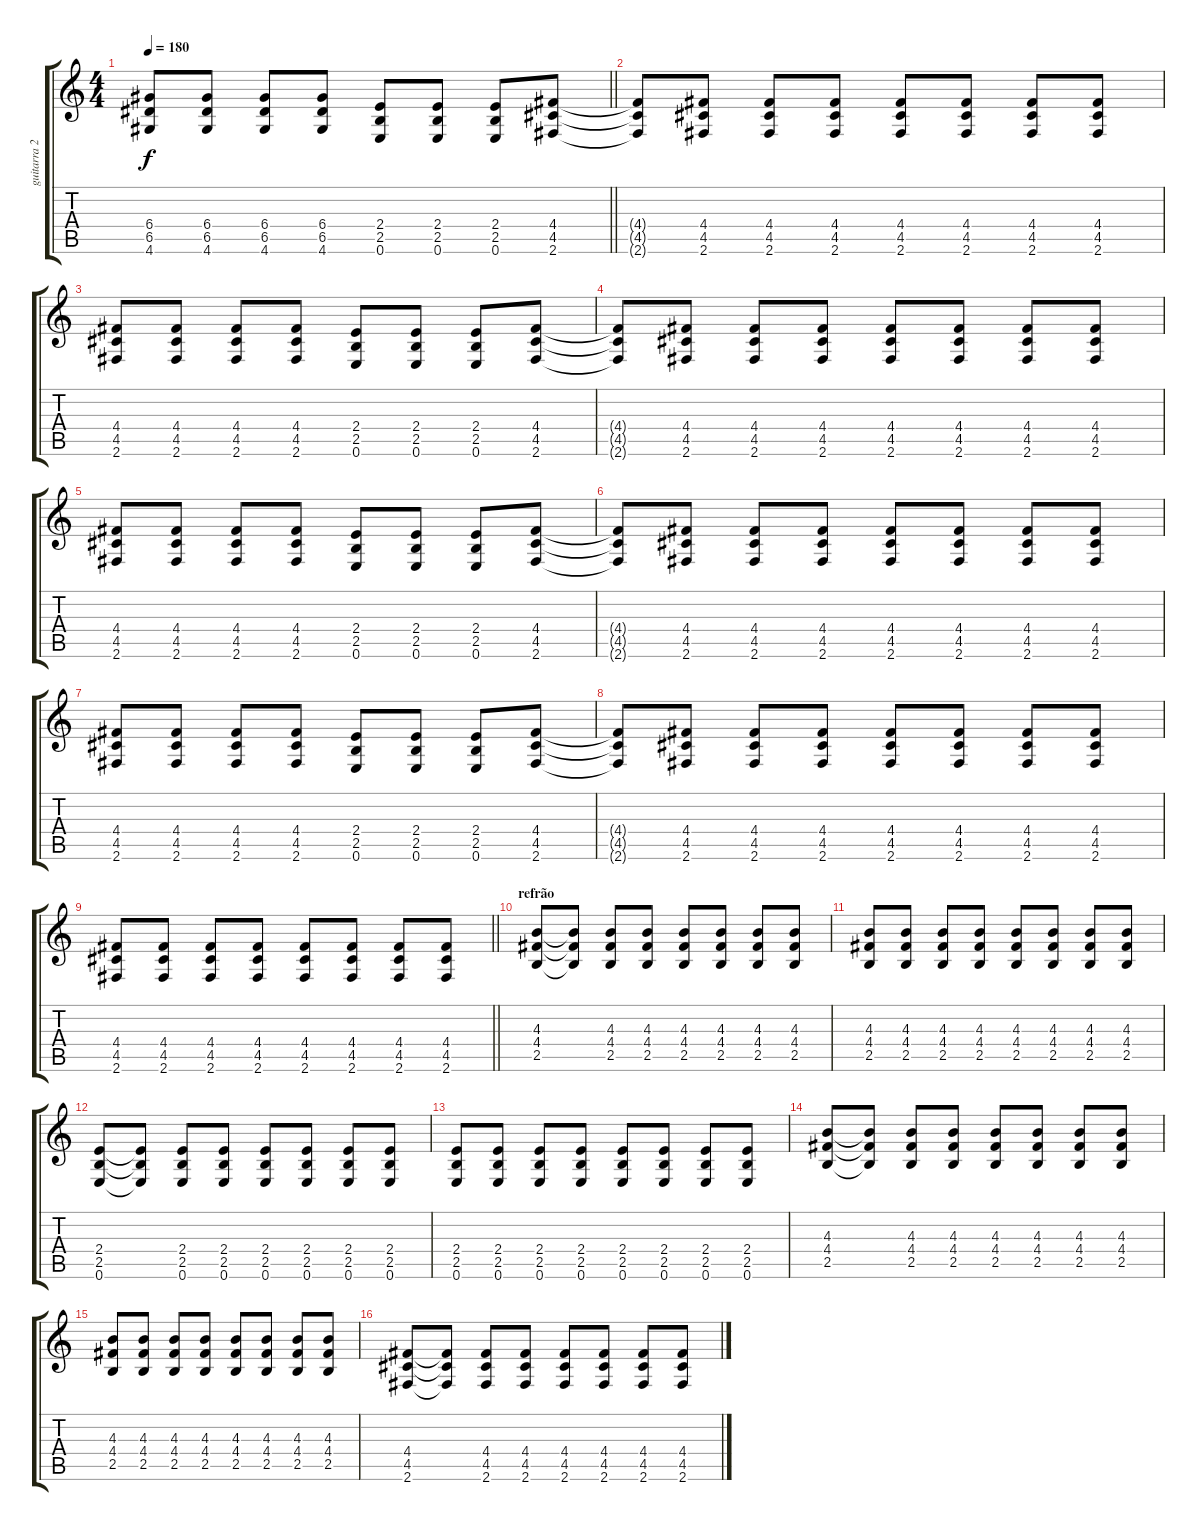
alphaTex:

\track ("guitarra 2" "guitarra 2") {instrument overdrivenguitar}
\staff {score tabs}
\tuning (E4 B3 G3 D3 A2 E2) {hide}
\ts (4 4)
\tempo 180
\clef g2
\barLineRight lightlight
\ks c
(6.4 6.5 4.6).8{dy f volume 7} (6.4 6.5 4.6).8{volume 9} (6.4 6.5 4.6).8{volume 11} (6.4 6.5 4.6).8{volume 13} (2.4 2.5 0.6).8 (2.4 2.5 0.6).8 (2.4 2.5 0.6).8 (4.4 4.5 2.6).8 |
(4.4{t} 4.5{t} 2.6{t}).8 (4.4 4.5 2.6).8 (4.4 4.5 2.6).8 (4.4 4.5 2.6).8 (4.4 4.5 2.6).8 (4.4 4.5 2.6).8 (4.4 4.5 2.6).8 (4.4 4.5 2.6).8 |
(4.4 4.5 2.6).8 (4.4 4.5 2.6).8 (4.4 4.5 2.6).8 (4.4 4.5 2.6).8 (2.4 2.5 0.6).8 (2.4 2.5 0.6).8 (2.4 2.5 0.6).8 (4.4 4.5 2.6).8 |
(4.4{t} 4.5{t} 2.6{t}).8 (4.4 4.5 2.6).8 (4.4 4.5 2.6).8 (4.4 4.5 2.6).8 (4.4 4.5 2.6).8 (4.4 4.5 2.6).8 (4.4 4.5 2.6).8 (4.4 4.5 2.6).8 |
(4.4 4.5 2.6).8 (4.4 4.5 2.6).8 (4.4 4.5 2.6).8 (4.4 4.5 2.6).8 (2.4 2.5 0.6).8 (2.4 2.5 0.6).8 (2.4 2.5 0.6).8 (4.4 4.5 2.6).8 |
(4.4{t} 4.5{t} 2.6{t}).8 (4.4 4.5 2.6).8 (4.4 4.5 2.6).8 (4.4 4.5 2.6).8 (4.4 4.5 2.6).8 (4.4 4.5 2.6).8 (4.4 4.5 2.6).8 (4.4 4.5 2.6).8 |
(4.4 4.5 2.6).8 (4.4 4.5 2.6).8 (4.4 4.5 2.6).8 (4.4 4.5 2.6).8 (2.4 2.5 0.6).8 (2.4 2.5 0.6).8 (2.4 2.5 0.6).8 (4.4 4.5 2.6).8 |
(4.4{t} 4.5{t} 2.6{t}).8 (4.4 4.5 2.6).8 (4.4 4.5 2.6).8 (4.4 4.5 2.6).8 (4.4 4.5 2.6).8 (4.4 4.5 2.6).8 (4.4 4.5 2.6).8 (4.4 4.5 2.6).8 |
\barLineRight lightlight
(4.4 4.5 2.6).8 (4.4 4.5 2.6).8 (4.4 4.5 2.6).8 (4.4 4.5 2.6).8 (4.4 4.5 2.6).8 (4.4 4.5 2.6).8 (4.4 4.5 2.6).8 (4.4 4.5 2.6).8 |
\section ("" "refrão")
(4.3 4.4 2.5).8 (4.3{t} 4.4{t} 2.5{t}).8 (4.3 4.4 2.5).8 (4.3 4.4 2.5).8 (4.3 4.4 2.5).8 (4.3 4.4 2.5).8 (4.3 4.4 2.5).8 (4.3 4.4 2.5).8 |
(4.3 4.4 2.5).8 (4.3 4.4 2.5).8 (4.3 4.4 2.5).8 (4.3 4.4 2.5).8 (4.3 4.4 2.5).8 (4.3 4.4 2.5).8 (4.3 4.4 2.5).8 (4.3 4.4 2.5).8 |
(2.4 2.5 0.6).8 (2.4{t} 2.5{t} 0.6{t}).8 (2.4 2.5 0.6).8 (2.4 2.5 0.6).8 (2.4 2.5 0.6).8 (2.4 2.5 0.6).8 (2.4 2.5 0.6).8 (2.4 2.5 0.6).8 |
(2.4 2.5 0.6).8 (2.4 2.5 0.6).8 (2.4 2.5 0.6).8 (2.4 2.5 0.6).8 (2.4 2.5 0.6).8 (2.4 2.5 0.6).8 (2.4 2.5 0.6).8 (2.4 2.5 0.6).8 |
(4.3 4.4 2.5).8 (4.3{t} 4.4{t} 2.5{t}).8 (4.3 4.4 2.5).8 (4.3 4.4 2.5).8 (4.3 4.4 2.5).8 (4.3 4.4 2.5).8 (4.3 4.4 2.5).8 (4.3 4.4 2.5).8 |
(4.3 4.4 2.5).8 (4.3 4.4 2.5).8 (4.3 4.4 2.5).8 (4.3 4.4 2.5).8 (4.3 4.4 2.5).8 (4.3 4.4 2.5).8 (4.3 4.4 2.5).8 (4.3 4.4 2.5).8 |
(4.4 4.5 2.6).8 (4.4{t} 4.5{t} 2.6{t}).8 (4.4 4.5 2.6).8 (4.4 4.5 2.6).8 (4.4 4.5 2.6).8 (4.4 4.5 2.6).8 (4.4 4.5 2.6).8 (4.4 4.5 2.6).8
